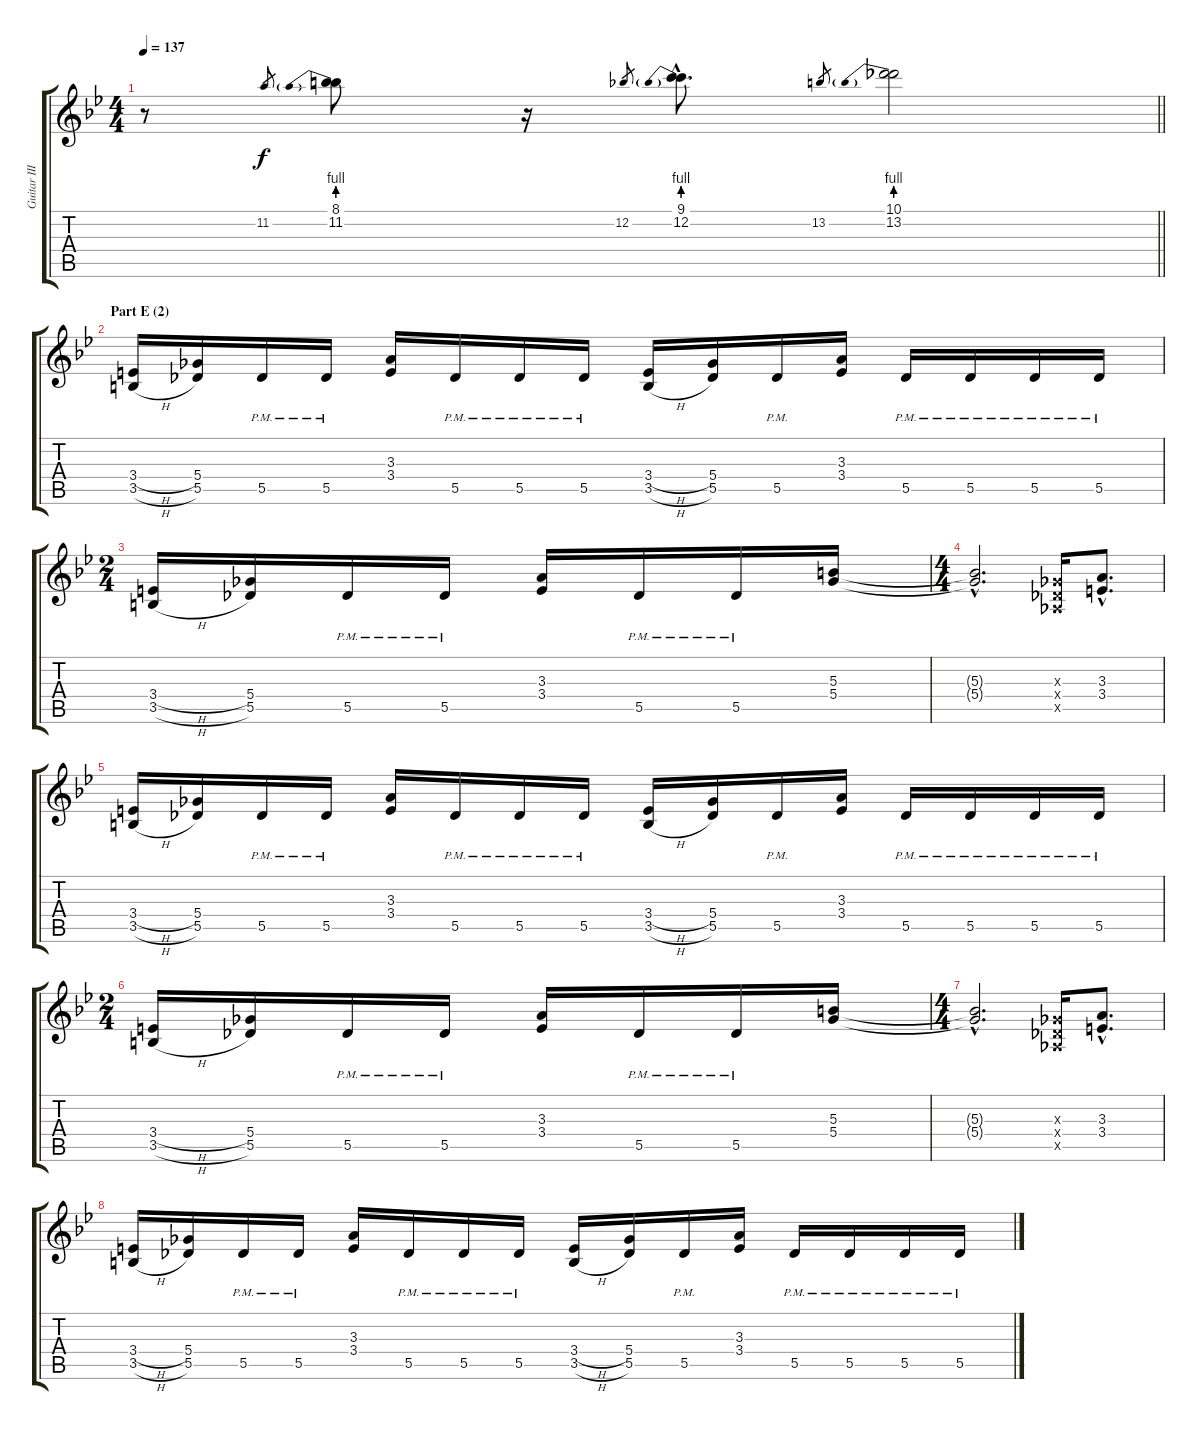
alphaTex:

\track ("Guitar III (Daita)" "Guitar III") {instrument distortionguitar}
\staff {score tabs}
\tuning (Eb4 Bb3 Gb3 Db3 Ab2 Eb2) {hide}
\ts (4 4)
\tempo 137
\clef g2
\barLineRight lightlight
\ks bb
r.8{dy f} 11.2.8{gr} (8.1 11.2{be (prebend 0 4 60 4)}).8 r.16 12.2.8{gr} (9.1{hac} 12.2{be (prebend 0 4 60 4) hac}).8{d} 13.2.8{gr} (10.1 13.2{be (prebend 0 4 60 4)}).2 |
\section ("" "Part E (2)")
(3.4{h} 3.5{h}).16 (5.4 5.5).16 5.5{pm}.16 5.5{pm}.16 (3.3 3.4).16 5.5{pm}.16 5.5{pm}.16 5.5{pm}.16 (3.4{h} 3.5{h}).16 (5.4 5.5).16 5.5{pm}.16 (3.3 3.4).16 5.5{pm}.16 5.5{pm}.16 5.5{pm}.16 5.5{pm}.16 |
\ts (2 4)
(3.4{h} 3.5{h}).16 (5.4 5.5).16 5.5{pm}.16 5.5{pm}.16 (3.3 3.4).16 5.5{pm}.16 5.5{pm}.16 (5.3 5.4).16 |
\ts (4 4)
(5.3{hac t} 5.4{hac t}).2{d} (0.3{x} 0.4{x} 0.5{x}).16 (3.3{hac} 3.4{hac}).8{d} |
(3.4{h} 3.5{h}).16 (5.4 5.5).16 5.5{pm}.16 5.5{pm}.16 (3.3 3.4).16 5.5{pm}.16 5.5{pm}.16 5.5{pm}.16 (3.4{h} 3.5{h}).16 (5.4 5.5).16 5.5{pm}.16 (3.3 3.4).16 5.5{pm}.16 5.5{pm}.16 5.5{pm}.16 5.5{pm}.16 |
\ts (2 4)
(3.4{h} 3.5{h}).16 (5.4 5.5).16 5.5{pm}.16 5.5{pm}.16 (3.3 3.4).16 5.5{pm}.16 5.5{pm}.16 (5.3 5.4).16 |
\ts (4 4)
(5.3{hac t} 5.4{hac t}).2{d} (0.3{x} 0.4{x} 0.5{x}).16 (3.3{hac} 3.4{hac}).8{d} |
(3.4{h} 3.5{h}).16 (5.4 5.5).16 5.5{pm}.16 5.5{pm}.16 (3.3 3.4).16 5.5{pm}.16 5.5{pm}.16 5.5{pm}.16 (3.4{h} 3.5{h}).16 (5.4 5.5).16 5.5{pm}.16 (3.3 3.4).16 5.5{pm}.16 5.5{pm}.16 5.5{pm}.16 5.5{pm}.16
